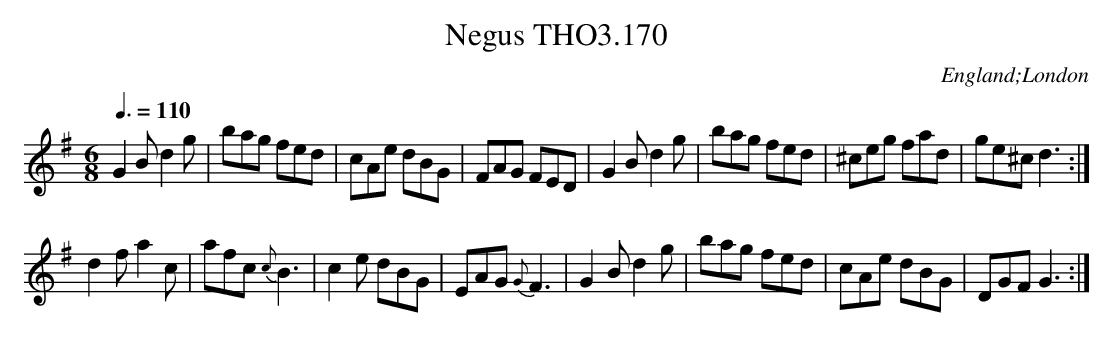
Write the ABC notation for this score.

X:1
T:Negus THO3.170
O:England;London
M:6/8
L:1/8
Q:3/8=110
K:G
G2B d2 g|bag fed|cAe dBG|FAG FED|G2B d2 g|bag fed|^ceg fad|ge^c d3:|
d2 f a2 c|afc {c}B3|c2 e dBG|EAG {G}F3|G2B d2 g|bag fed|cAe dBG|DGF G3:|
